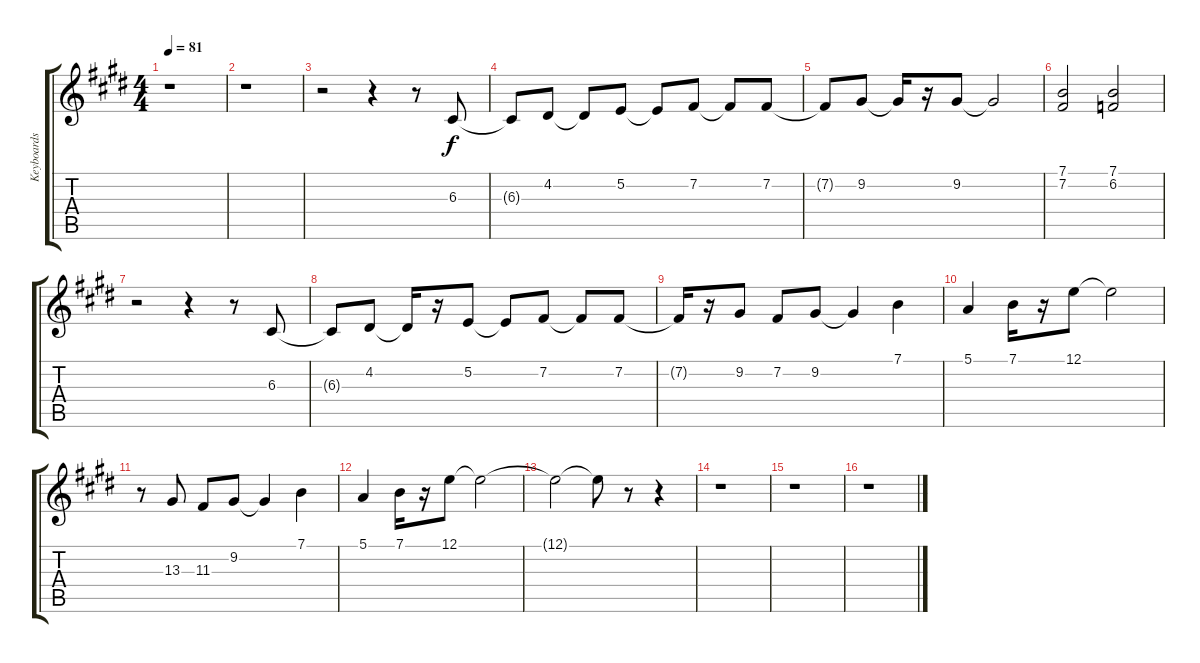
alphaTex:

\track ("Keyboards" "Keyboards") {instrument pad3polysynth}
\staff {score tabs}
\tuning (E4 B3 G3 D3 A2 E2) {hide}
\ts (4 4)
\tempo 81
\clef g2
\ks c#minor
r.1{dy f} |
\ks e
r.1 |
\ks c#minor
r.2 r.4 r.8 6.3.8 |
6.3{t}.8 4.2.8 4.2{t}.8 5.2.8 5.2{t}.8 7.2.8 7.2{t}.8 7.2.8 |
7.2{t}.8 9.2.8 9.2{t}.16 r.16 9.2.8 9.2{t}.2 |
\ks e
(7.1 7.2).2 (7.1 6.2).2 |
\ks c#minor
r.2 r.4 r.8 6.3.8 |
6.3{t}.8 4.2.8 4.2{t}.16 r.16 5.2.8 5.2{t}.8 7.2.8 7.2{t}.8 7.2.8 |
7.2{t}.16 r.16 9.2.8 7.2.8 9.2.8 9.2{t}.4 7.1.4 |
\ks e
5.1.4 7.1.16 r.16 12.1.8 12.1{t}.2 |
\ks c#minor
r.8 13.3.8 11.3.8 9.2.8 9.2{t}.4 7.1.4 |
5.1.4 7.1.16 r.16 12.1.8 12.1{t}.2 |
12.1{t}.2 12.1{t}.8 r.8 r.4 |
\ks e
r.1 |
\ks c#minor
r.1 |
r.1
